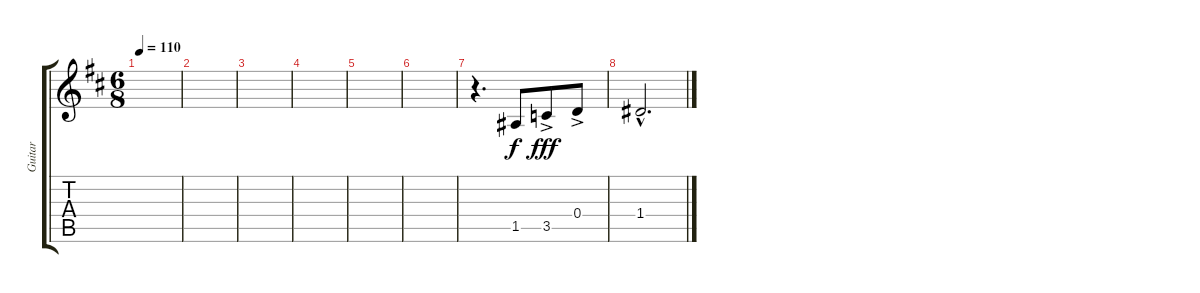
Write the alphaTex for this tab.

\track ("Guitar" "Guitar") {instrument electricguitarmuted}
\staff {score tabs}
\tuning (E4 B3 G3 D3 A2 E2) {hide}
\ts (6 8)
\tempo 110
\clef g2
\ks d
|
|
|
|
|
|
r.4{d} 1.5.8 3.5{ac}.8{dy fff} 0.4{ac}.8 |
1.4{hac}.2{d}
